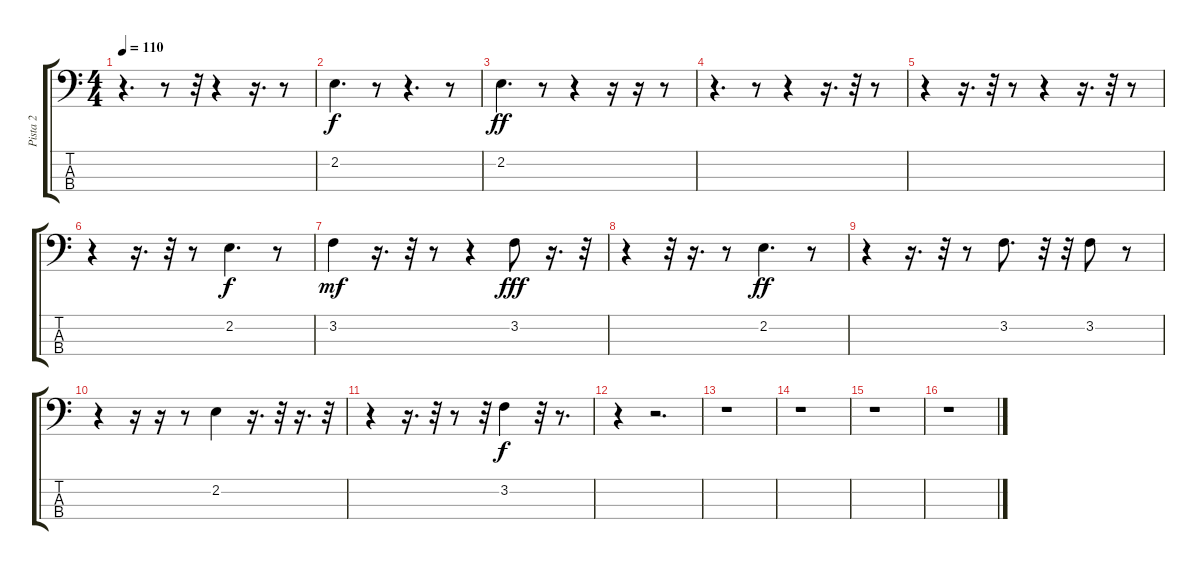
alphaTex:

\track ("Pista 2" "Pista 2") {solo instrument electricbassfinger}
\staff {score tabs}
\tuning (G2 D2 A1 E1) {hide}
\ts (4 4)
\tempo 110
\clef f4
\ks c
r.4{d dy ff} r.8 r.32 r.4 r.16{d} r.8 |
2.2.4{d dy f} r.8 r.4{d} r.8 |
2.2.4{d dy ff} r.8 r.4 r.16 r.16 r.8 |
r.4{d} r.8 r.4 r.16{d} r.32 r.8 |
r.4 r.16{d} r.32 r.8 r.4 r.16{d} r.32 r.8 |
r.4 r.16{d} r.32 r.8 2.2.4{d dy f} r.8 |
3.2.4{dy mf} r.16{d} r.32 r.8 r.4 3.2.8{dy fff} r.16{d} r.32 |
r.4 r.32 r.16{d} r.8 2.2.4{d dy ff} r.8 |
r.4 r.16{d} r.32 r.8 3.2.8{d} r.32 r.32 3.2.8 r.8 |
r.4 r.16 r.16 r.8 2.2.4 r.16{d} r.32 r.16{d} r.32 |
r.4 r.16{d} r.32 r.8 r.32 3.2.4{dy f} r.32 r.8{d} |
r.4 r.2{d} |
r.1 |
r.1 |
r.1 |
r.1
